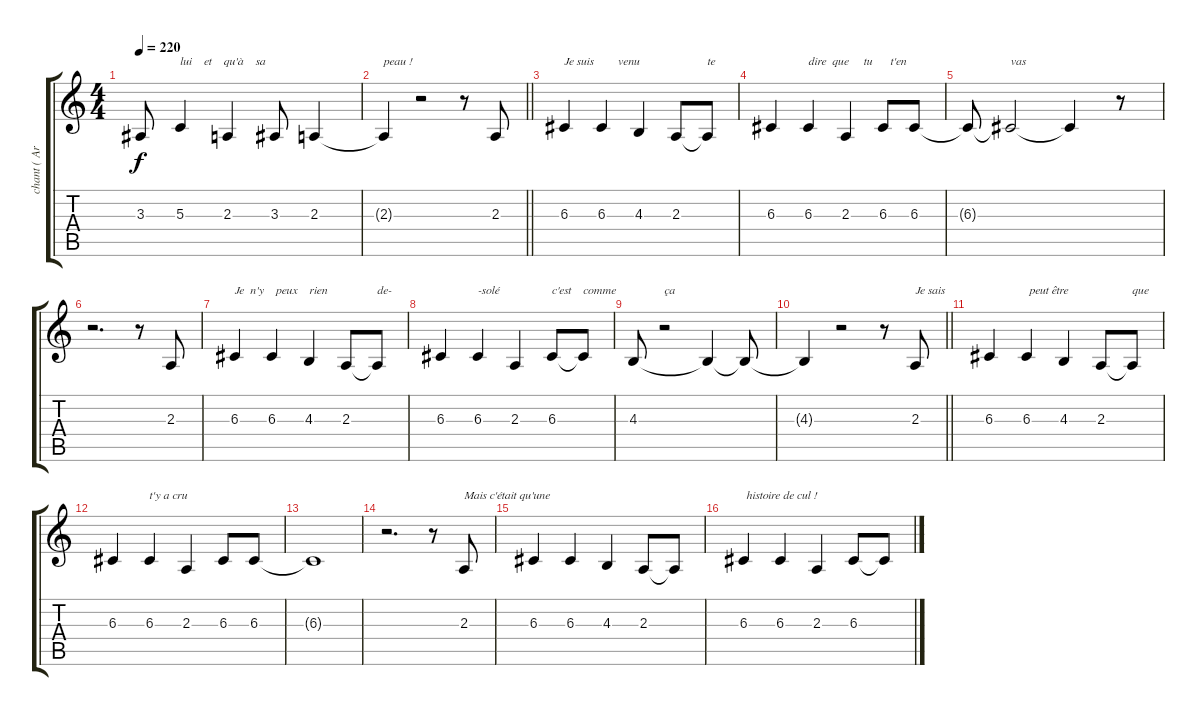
\track ("chant ( Arno ) " "chant ( Ar") {instrument clarinet}
\staff {score tabs}
\tuning (E4 B3 G3 D3 A2 E2) {hide}
\ts (4 4)
\tempo 220
\clef g2
\ks c
3.3{t}.8{dy f} 5.3.4{txt "lui    et    qu'à    sa "} 2.3.4 3.3.8 2.3.4 |
\barLineRight lightlight
2.3{t}.4{txt "peau !"} r.2 r.8 2.3.8 |
6.3.4{txt "Je suis        venu "} 6.3.4 4.3.4 2.3.8 2.3{t}.8{txt "te"} |
6.3.4 6.3.4{txt "dire  que     tu      t'en"} 2.3.4 6.3.8 6.3.8 |
6.3{t}.8 6.3{t}.2{txt "vas"} 6.3{t}.4 r.8 |
r.2{d} r.8 2.3.8 |
6.3.4{txt "Je  n'y    peux    rien"} 6.3.4 4.3.4 2.3.8 2.3{t}.8{txt "de-"} |
6.3.4 6.3.4{txt "-solé"} 2.3.4 6.3.8{txt "c'est"} 6.3{t}.8{txt "comme"} |
4.3.8 r.2{txt "ça"} 4.3{t}.4 4.3{t}.8 |
\barLineRight lightlight
4.3{t}.4 r.2 r.8 2.3.8{txt "Je sais"} |
6.3.4 6.3.4{txt " peut être"} 4.3.4 2.3.8 2.3{t}.8{txt "que"} |
6.3.4 6.3.4{txt "t'y a cru"} 2.3.4 6.3.8 6.3.8 |
6.3{t}.1 |
r.2{d} r.8 2.3.8{txt "Mais c'était qu'une"} |
6.3.4 6.3.4 4.3.4 2.3.8 2.3{t}.8 |
6.3.4{txt " histoire de cul !"} 6.3.4 2.3.4 6.3.8 6.3{t}.8
